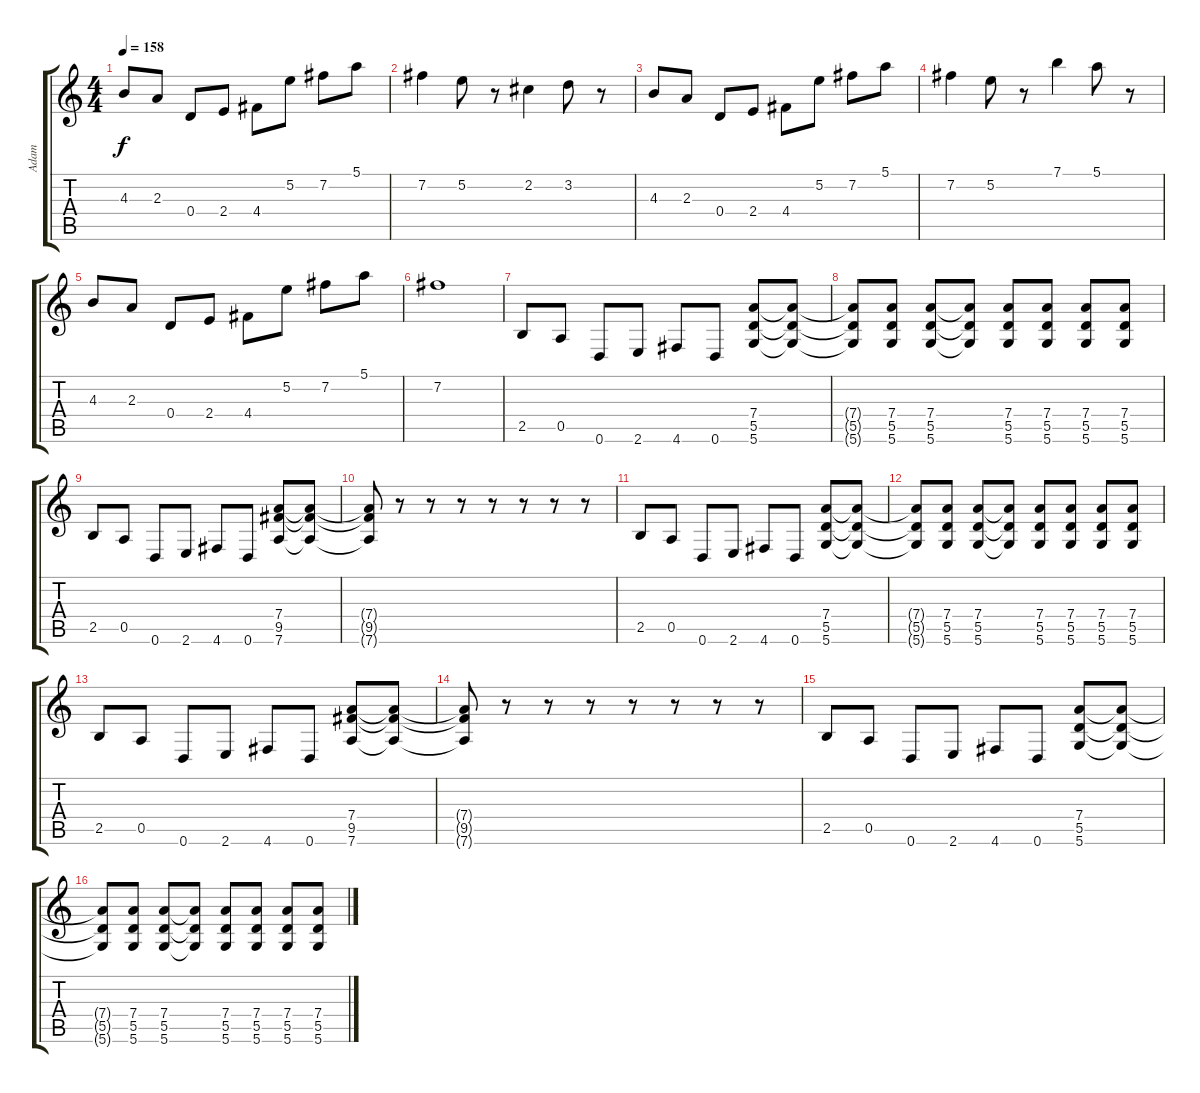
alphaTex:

\track ("Adam" "Adam") {instrument electricguitarjazz}
\staff {score tabs}
\tuning (E4 B3 G3 D3 A2 D2) {hide}
\ts (4 4)
\tempo 158
\clef g2
\ks c
4.3.8{dy f} 2.3.8 0.4.8 2.4.8 4.4.8 5.2.8 7.2.8 5.1.8 |
7.2.4 5.2.8 r.8 2.2.4 3.2.8 r.8 |
4.3.8 2.3.8 0.4.8 2.4.8 4.4.8 5.2.8 7.2.8 5.1.8 |
7.2.4 5.2.8 r.8 7.1.4 5.1.8 r.8 |
4.3.8 2.3.8 0.4.8 2.4.8 4.4.8 5.2.8 7.2.8 5.1.8 |
7.2.1 |
2.5.8 0.5.8 0.6.8 2.6.8 4.6.8 0.6.8 (7.4 5.5 5.6).8 (7.4{t} 5.5{t} 5.6{t}).8 |
(7.4{t} 5.5{t} 5.6{t}).8 (7.4 5.5 5.6).8 (7.4 5.5 5.6).8 (7.4{t} 5.5{t} 5.6{t}).8 (7.4 5.5 5.6).8 (7.4 5.5 5.6).8 (7.4 5.5 5.6).8 (7.4 5.5 5.6).8 |
2.5.8 0.5.8 0.6.8 2.6.8 4.6.8 0.6.8 (7.4 9.5 7.6).8 (7.4{t} 9.5{t} 7.6{t}).8 |
(7.4{t} 9.5{t} 7.6{t}).8 r.8 r.8 r.8 r.8 r.8 r.8 r.8 |
2.5.8 0.5.8 0.6.8 2.6.8 4.6.8 0.6.8 (7.4 5.5 5.6).8 (7.4{t} 5.5{t} 5.6{t}).8 |
(7.4{t} 5.5{t} 5.6{t}).8 (7.4 5.5 5.6).8 (7.4 5.5 5.6).8 (7.4{t} 5.5{t} 5.6{t}).8 (7.4 5.5 5.6).8 (7.4 5.5 5.6).8 (7.4 5.5 5.6).8 (7.4 5.5 5.6).8 |
2.5.8 0.5.8 0.6.8 2.6.8 4.6.8 0.6.8 (7.4 9.5 7.6).8 (7.4{t} 9.5{t} 7.6{t}).8 |
(7.4{t} 9.5{t} 7.6{t}).8 r.8 r.8 r.8 r.8 r.8 r.8 r.8 |
2.5.8 0.5.8 0.6.8 2.6.8 4.6.8 0.6.8 (7.4 5.5 5.6).8 (7.4{t} 5.5{t} 5.6{t}).8 |
(7.4{t} 5.5{t} 5.6{t}).8 (7.4 5.5 5.6).8 (7.4 5.5 5.6).8 (7.4{t} 5.5{t} 5.6{t}).8 (7.4 5.5 5.6).8 (7.4 5.5 5.6).8 (7.4 5.5 5.6).8 (7.4 5.5 5.6).8
